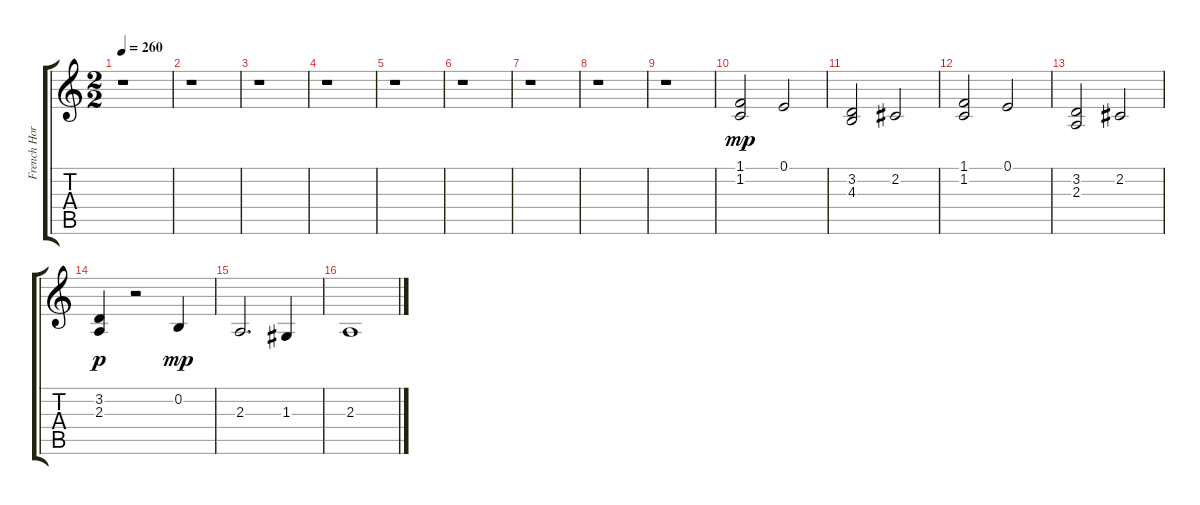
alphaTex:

\track ("French Horn <---" "French Hor") {instrument frenchhorn}
\staff {score tabs}
\tuning (E4 B3 G3 D3 A2 E2) {hide}
\ts (2 2)
\tempo 260
\clef g2
\ks c
r.1{dy mp} |
r.1 |
r.1 |
r.1 |
r.1 |
r.1 |
r.1 |
r.1 |
r.1 |
(1.1 1.2).2 0.1.2 |
(3.2 4.3).2 2.2.2 |
(1.1 1.2).2 0.1.2 |
(3.2 2.3).2 2.2.2 |
(3.2 2.3).4{dy p} r.2 0.2.4{dy mp} |
2.3.2{d} 1.3.4 |
2.3.1
